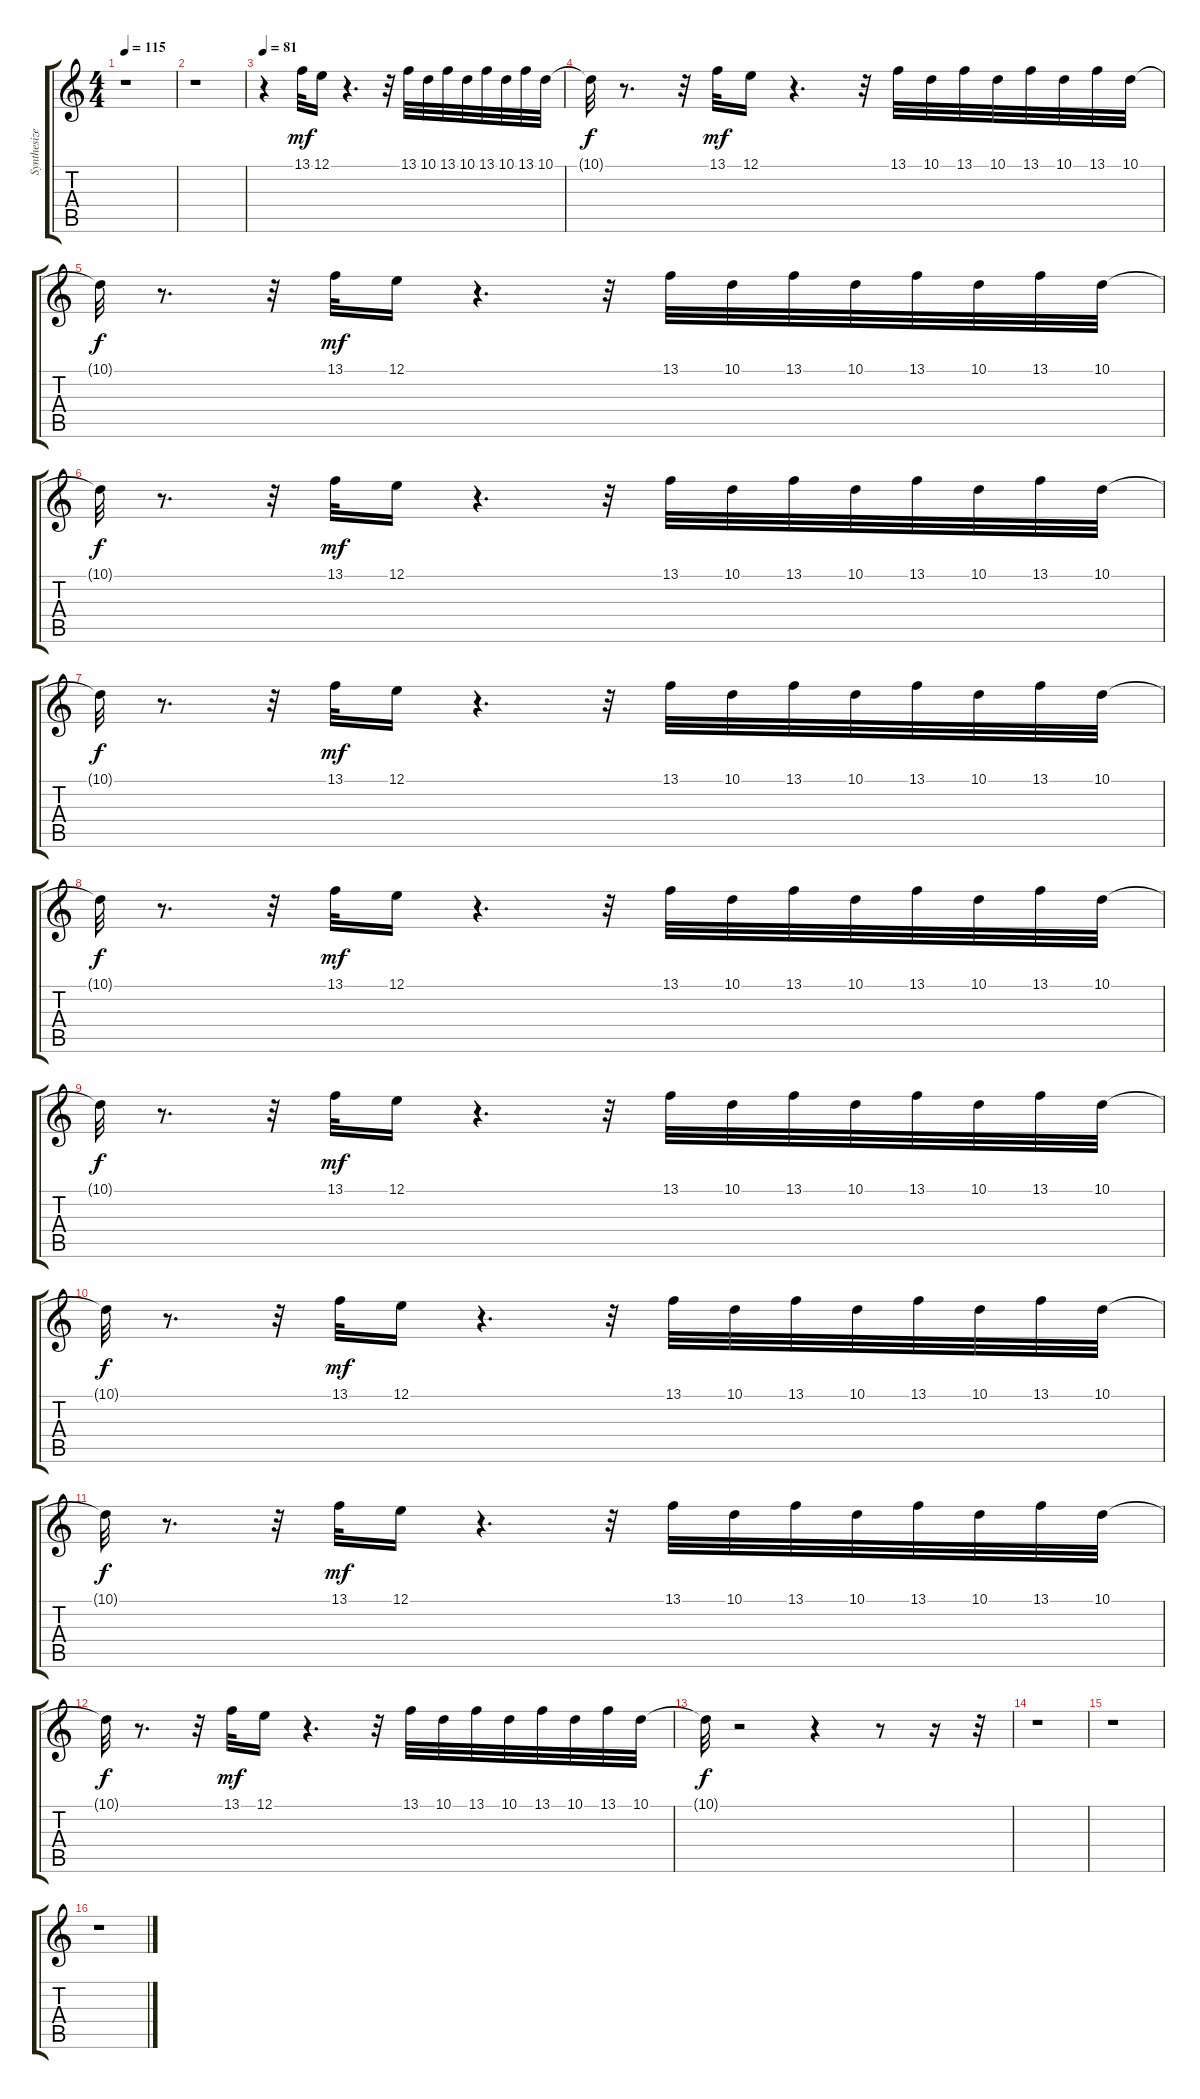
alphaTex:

\track ("Synthesizer I" "Synthesize") {instrument lead8bassandlead}
\staff {score tabs}
\tuning (E4 B3 G3 D3 A2 E2) {hide}
\ts (4 4)
\tempo 115
\clef g2
\ks c
r.1{dy f} |
r.1 |
\tempo 81
r.4 13.1.32{dy mf} 12.1.16 r.4{d} r.32 13.1.32 10.1.32 13.1.32 10.1.32 13.1.32 10.1.32 13.1.32 10.1.32 |
10.1{t}.32{dy f} r.8{d} r.32 13.1.32{dy mf} 12.1.16 r.4{d} r.32 13.1.32 10.1.32 13.1.32 10.1.32 13.1.32 10.1.32 13.1.32 10.1.32 |
10.1{t}.32{dy f} r.8{d} r.32 13.1.32{dy mf} 12.1.16 r.4{d} r.32 13.1.32 10.1.32 13.1.32 10.1.32 13.1.32 10.1.32 13.1.32 10.1.32 |
10.1{t}.32{dy f} r.8{d} r.32 13.1.32{dy mf} 12.1.16 r.4{d} r.32 13.1.32 10.1.32 13.1.32 10.1.32 13.1.32 10.1.32 13.1.32 10.1.32 |
10.1{t}.32{dy f} r.8{d} r.32 13.1.32{dy mf} 12.1.16 r.4{d} r.32 13.1.32 10.1.32 13.1.32 10.1.32 13.1.32 10.1.32 13.1.32 10.1.32 |
10.1{t}.32{dy f} r.8{d} r.32 13.1.32{dy mf} 12.1.16 r.4{d} r.32 13.1.32 10.1.32 13.1.32 10.1.32 13.1.32 10.1.32 13.1.32 10.1.32 |
10.1{t}.32{dy f} r.8{d} r.32 13.1.32{dy mf} 12.1.16 r.4{d} r.32 13.1.32 10.1.32 13.1.32 10.1.32 13.1.32 10.1.32 13.1.32 10.1.32 |
10.1{t}.32{dy f} r.8{d} r.32 13.1.32{dy mf} 12.1.16 r.4{d} r.32 13.1.32 10.1.32 13.1.32 10.1.32 13.1.32 10.1.32 13.1.32 10.1.32 |
10.1{t}.32{dy f} r.8{d} r.32 13.1.32{dy mf} 12.1.16 r.4{d} r.32 13.1.32 10.1.32 13.1.32 10.1.32 13.1.32 10.1.32 13.1.32 10.1.32 |
10.1{t}.32{dy f} r.8{d} r.32 13.1.32{dy mf} 12.1.16 r.4{d} r.32 13.1.32 10.1.32 13.1.32 10.1.32 13.1.32 10.1.32 13.1.32 10.1.32 |
10.1{t}.32{dy f} r.2 r.4 r.8 r.16 r.32 |
r.1 |
r.1 |
r.1
